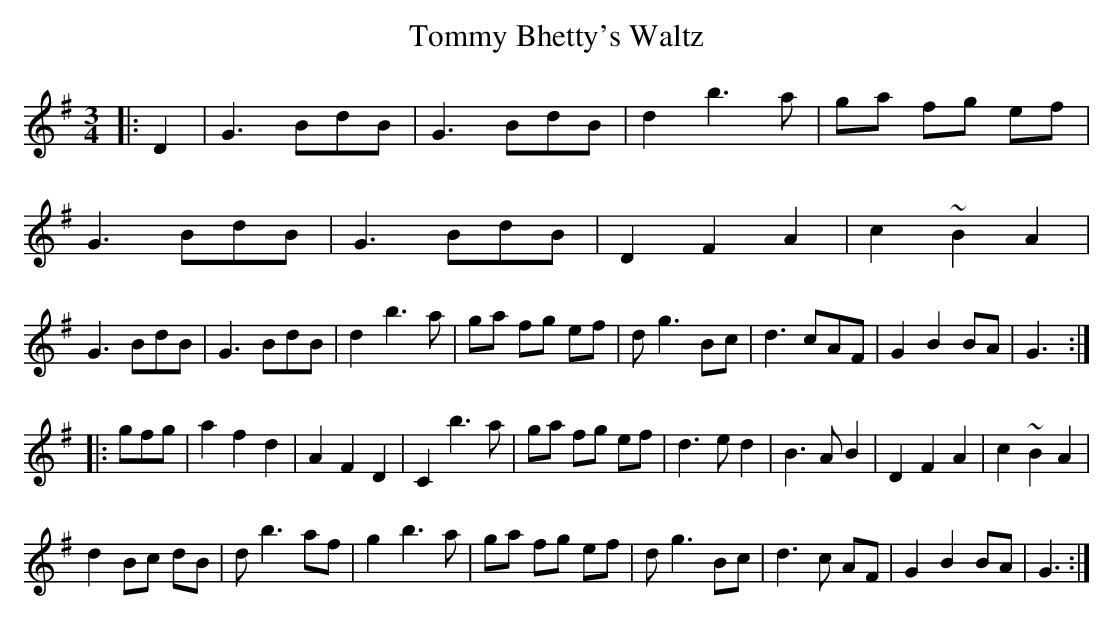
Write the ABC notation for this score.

X:1
T:Tommy Bhetty's Waltz
M:3/4
L:1/8
K:G
|:D2|G3BdB|G3BdB|d2b3a|ga fg ef|
G3BdB|G3 BdB|D2F2A2|c2~B2A2|
G3BdB|G3BdB|d2b3a|ga fg ef|dg3Bc|d3cAF|G2B2BA|G3:|
|:gfg|a2f2d2|A2F2D2|C2b3a|ga fg ef|d3ed2|B3AB2|D2F2A2|c2~B2A2|
d2Bc dB|db3af|g2b3a|ga fg ef|dg3Bc|d3c AF|G2B2BA|G3:|
